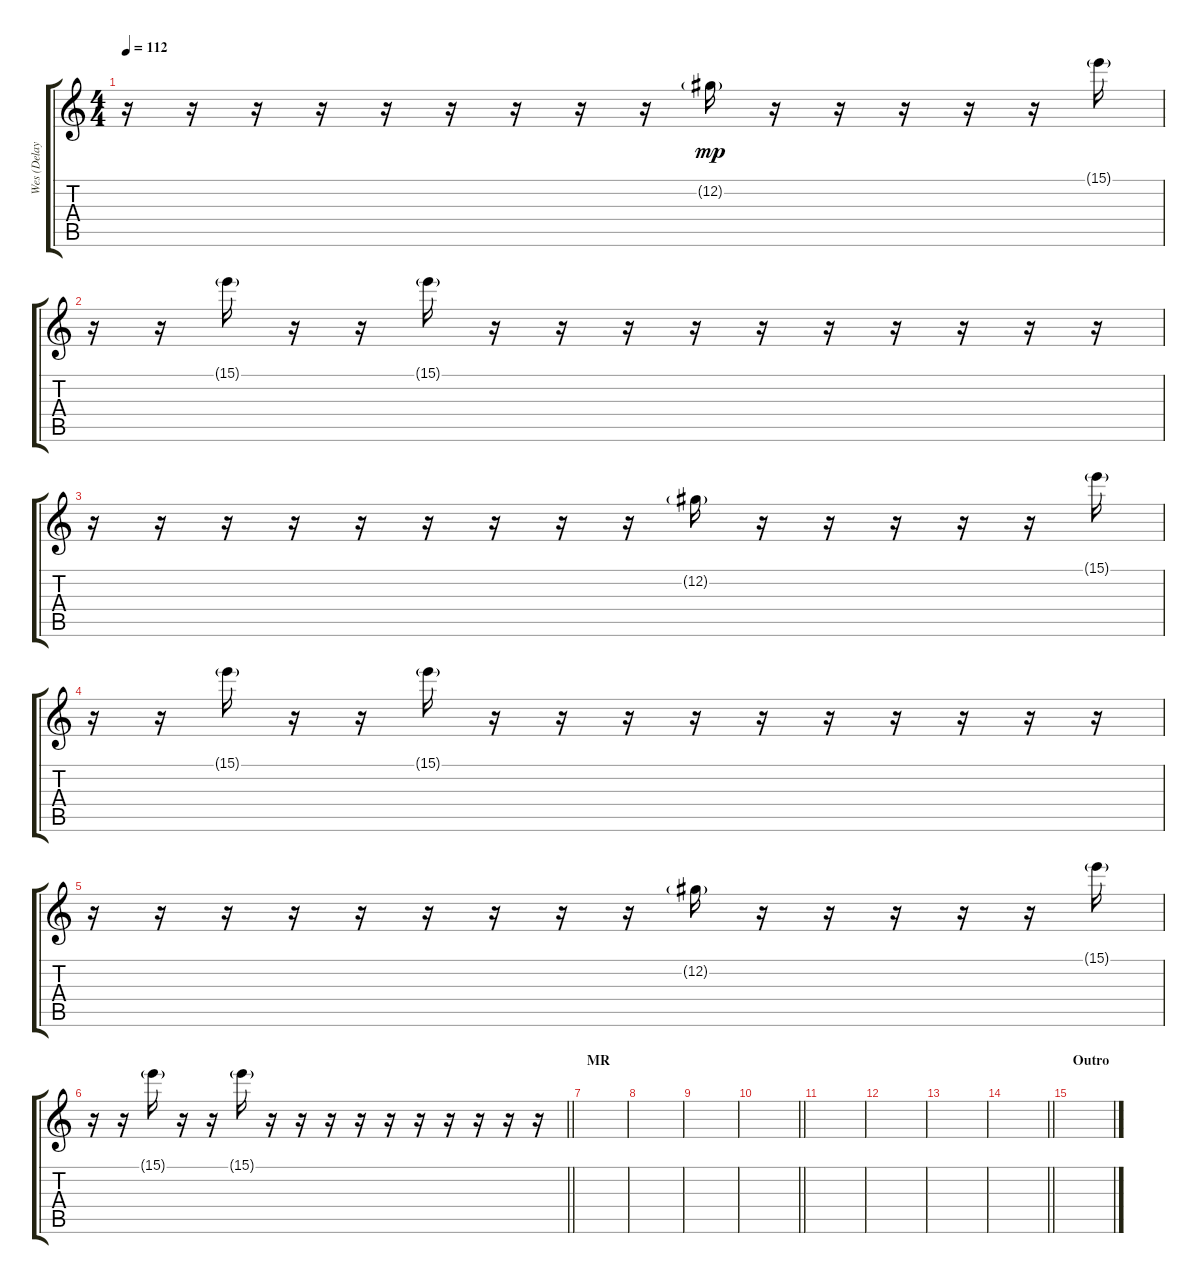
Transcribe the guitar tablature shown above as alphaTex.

\track ("Wes (Delay)" "Wes (Delay") {instrument distortionguitar}
\staff {score tabs}
\tuning (Db4 Ab3 E3 B2 Gb2 Db2) {hide}
\ts (4 4)
\tempo 112
\clef g2
\ks c
r.16{dy mp volume 16} r.16 r.16 r.16 r.16 r.16 r.16 r.16 r.16 12.2{g}.16 r.16 r.16 r.16 r.16 r.16 15.1{g}.16 |
r.16{volume 0} r.16 15.1{g}.16 r.16 r.16 15.1{g}.16 r.16 r.16 r.16 r.16 r.16 r.16 r.16 r.16 r.16 r.16 |
r.16 r.16 r.16 r.16 r.16 r.16 r.16 r.16 r.16 12.2{g}.16 r.16 r.16 r.16 r.16 r.16 15.1{g}.16 |
r.16{volume 0} r.16 15.1{g}.16 r.16 r.16 15.1{g}.16 r.16 r.16 r.16 r.16 r.16 r.16 r.16 r.16 r.16 r.16 |
r.16{volume 16} r.16 r.16 r.16 r.16 r.16 r.16 r.16 r.16 12.2{g}.16 r.16 r.16 r.16 r.16 r.16 15.1{g}.16 |
\barLineRight lightlight
r.16{volume 0} r.16 15.1{g}.16 r.16 r.16 15.1{g}.16 r.16 r.16{txt ""} r.16 r.16 r.16 r.16 r.16 r.16 r.16 r.16 |
\section ("" "MR")
|
|
|
\barLineRight lightlight
|
|
|
|
\barLineRight lightlight
|
\section ("" "Outro")
